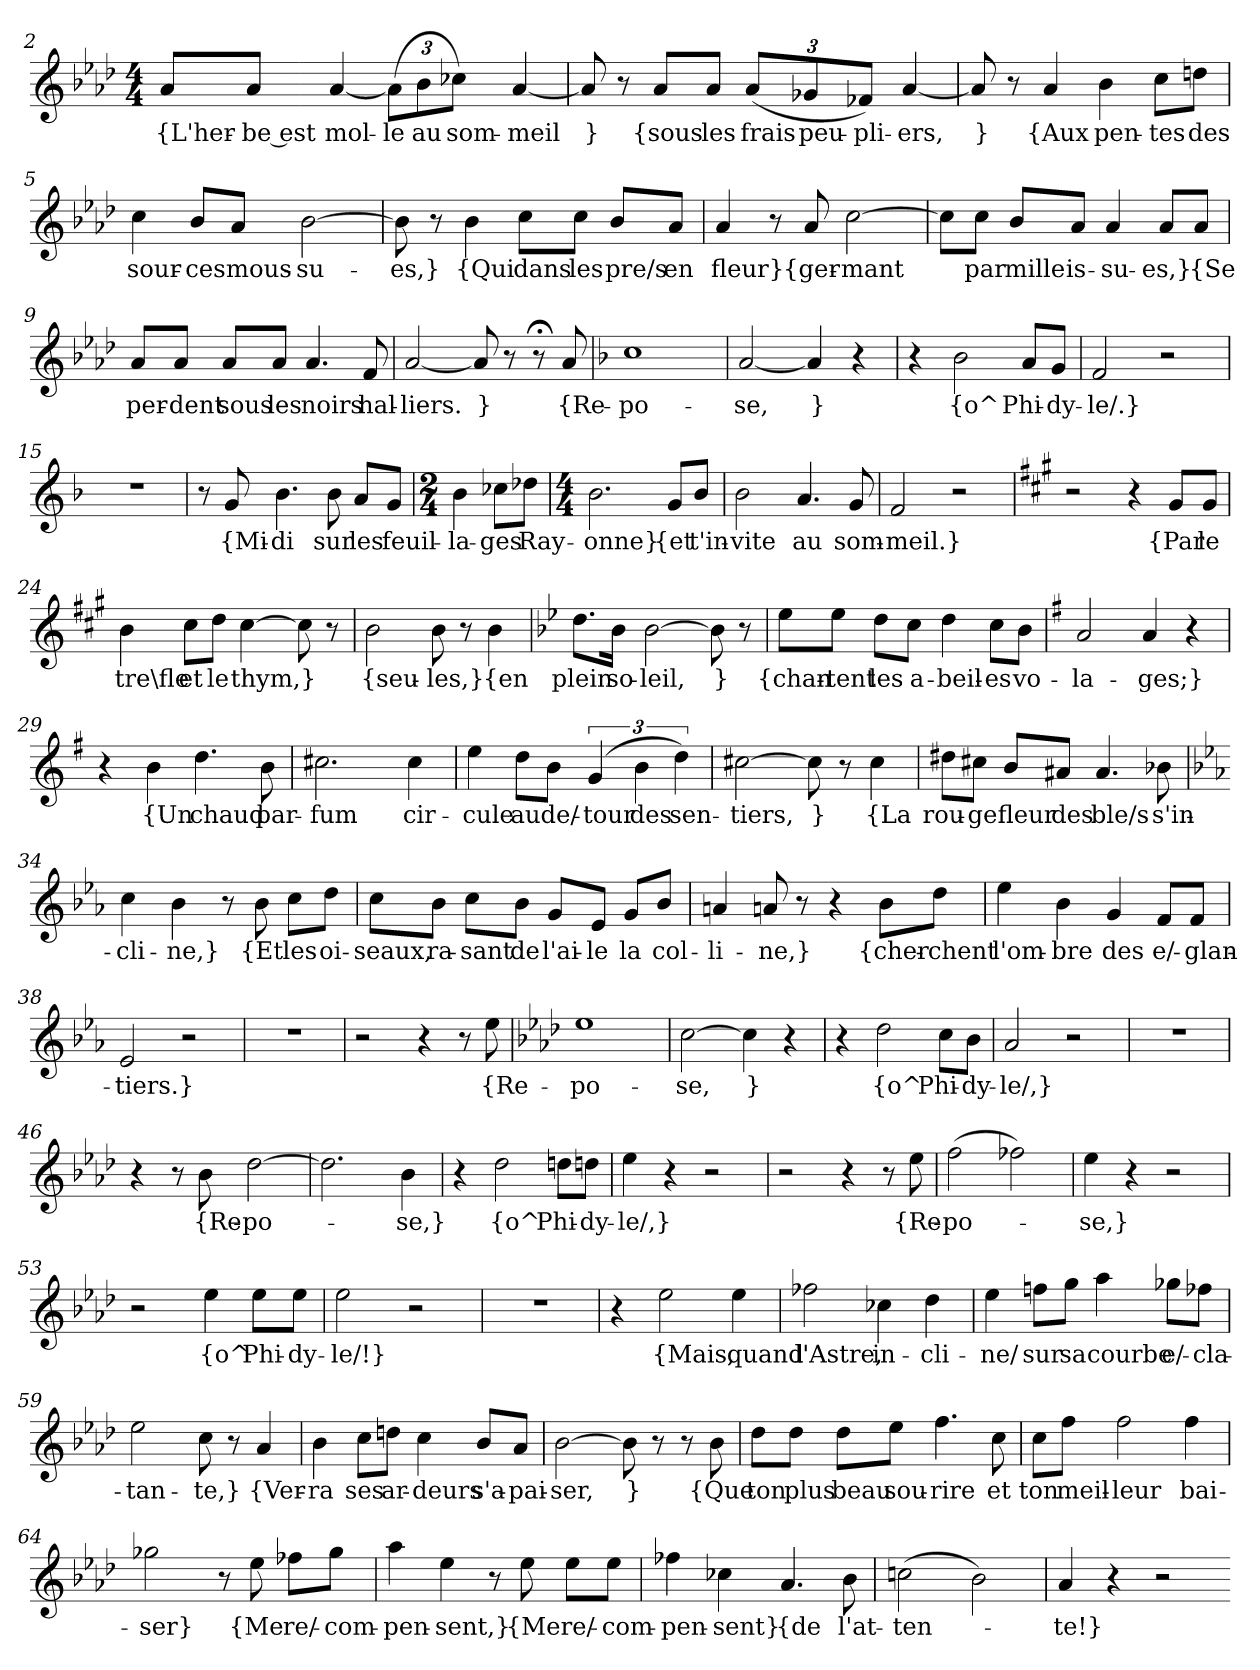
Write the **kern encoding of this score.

**kern	**text
*part1	*part1
*staff1	*staff1
*clefG2	*
*k[b-e-a-d-]	*
*M4/4	*
=2	=2
8a-/L	{L'her-
8a-/J	-be est
[4a-	mol-
(12a-\L]	-le
12b-\	au
12cc-X\J)	som-
[4a-	-meil
=3	=3
8a-]	}
8r	.
8a-/L	{sous
8a-/J	les
(12a-/L	frais
12g-X/	peu-
12f-X/J)	-pli-
[4a-	-ers,
=4	=4
8a-]	}
8r	.
4a-	{Aux
4b-	pen-
8cc\L	-tes
8ddn\J	des
=5	=5
4cc	sour-
8b-/L	-ces
8a-/J	mous-
[2b-	-su-
=6	=6
8b-]	-es,}
8r	.
4b-	{Qui
8cc\L	dans
8cc\J	les
8b-/L	pre/s
8a-/J	en
=7	=7
4a-	fleur}
8r	.
8a-	{ger-
[2cc	-mant
=8	=8
8cc\L]	.
8cc\J	par
8b-/L	mille
8a-/J	is-
4a-	-su-
8a-/L	-es,}
8a-/J	{Se
=9	=9
8a-/L	per-
8a-/J	-dent
8a-/L	sous
8a-/J	les
4.a-	noirs
8f	hal-
=10	=10
[2a-	-liers.
8a-]	}
8r	.
8r;<	.
8a-	{Re-
=11	=11
*k[b-]	*
1cc	-po-
=12	=12
[2a	-se,
4a]	}
4r	.
=13	=13
4r	.
2b-	{o^
8a/L	Phi-
8g/J	-dy-
=14	=14
2f	-le/.}
2r	.
=15	=15
1r	.
=16	=16
8r	.
8g	{Mi-
4.b-	-di
8b-	sur
8a/L	les
8g/J	feuil-
=17	=17
*M2/4	*
4b-	-la-
8cc-X\L	-ges
8dd-X\J	Ray-
=18	=18
*M4/4	*
2.b-	-onne}
8g/L	{et
8b-/J	t'in-
=19	=19
2b-	-vite
4.a	au
8g	som-
=20	=20
2f	-meil.}
2r	.
=23	=23
*k[f#c#g#]	*
2r	.
4r	.
8g#/L	{Par
8g#/J	le
=24	=24
4b	tre\fle
8cc#\L	et
8dd\J	le
[4cc#	thym,
8cc#]	}
8r	.
=25	=25
2b	{seu-
8b	-les,}
8r	.
4b	{en
=26	=26
*k[b-e-]	*
8.dd\L	plein
16b-\Jk	so-
[2b-	-leil,
8b-]	}
8r	.
=27	=27
8ee-\L	{chan-
8ee-\J	-tent
8dd\L	les
8cc\J	a-
4dd	-beil-
8cc\L	-es
8b-\J	vo-
=28	=28
*k[f#]	*
2a	-la-
4a	-ges;}
4r	.
=29	=29
4r	.
4b	{Un
4.dd	chaud
8b	par-
=30	=30
2.cc#X	-fum
4cc#	cir-
=31	=31
4ee	-cule
8dd\L	au
8b\J	de/-
(6g	-tour
6b	des
6dd)	sen-
=32	=32
[2cc#X	-tiers,
8cc#]	}
8r	.
4cc#	{La
=33	=33
8dd#X\L	rou-
8cc#X\J	-ge
8b/L	fleur
8a#X/J	des
4.a#	ble/s
8b-X	s'in-
=34	=34
*k[b-e-a-]	*
4cc	-cli-
4b-	-ne,}
8r	.
8b-	{Et
8cc\L	les
8dd\J	oi-
=35	=35
8cc\L	-seaux,
8b-\J	ra-
8cc\L	-sant
8b-\J	de
8g/L	l'ai-
8e-/J	-le
8g/L	la
8b-/J	col-
=36	=36
4an	-li-
8an	-ne,}
8r	.
4r	.
8b-\L	{cher-
8dd\J	-chent
=37	=37
4ee-	l'om-
4b-	-bre
4g	des
8f/L	e/-
8f/J	-glan-
=38	=38
2e-	-tiers.}
2r	.
=39	=39
1r	.
=40	=40
2r	.
4r	.
8r	.
8ee-	{Re-
=41	=41
*k[b-e-a-d-]	*
1ee-	-po-
=42	=42
[2cc	-se,
4cc]	}
4r	.
=43	=43
4r	.
2dd-	{o^
8cc\L	Phi-
8b-\J	-dy-
=44	=44
2a-	-le/,}
2r	.
=45	=45
1r	.
=46	=46
4r	.
8r	.
8b-	{Re-
[2dd-	-po-
=47	=47
2.dd-]	.
4b-	-se,}
=48	=48
4r	.
2dd-	{o^
8ddn\L	Phi-
8ddn\J	-dy-
=49	=49
4ee-	-le/,}
4r	.
2r	.
=50	=50
2r	.
4r	.
8r	.
8ee-	{Re-
=51	=51
(2ff	-po-
2ff-X)	.
=52	=52
4ee-	-se,}
4r	.
2r	.
=53	=53
2r	.
4ee-	{o^
8ee-\L	Phi-
8ee-\J	-dy-
=54	=54
2ee-	-le/!}
2r	.
=55	=55
1r	.
=56	=56
4r	.
2ee-	{Mais,
4ee-	quand
=57	=57
2ff-X	l'Astre,
4cc-X	in-
4dd-	-cli-
=58	=58
4ee-	-ne/
8ffn\L	sur
8gg\J	sa
4aa-	courbe
8gg-X\L	e/-
8ff-X\J	-cla-
=59	=59
2ee-	-tan-
8cc	-te,}
8r	.
4a-	{Ver-
=60	=60
4b-	-ra
8cc\L	ses
8ddn\J	ar-
4cc	-deurs
8b-/L	s'a-
8a-/J	-pai-
=61	=61
[2b-	-ser,
8b-]	}
8r	.
8r	.
8b-	{Que
=62	=62
8dd-\L	ton
8dd-\J	plus
8dd-\L	beau
8ee-\J	sou-
4.ff	-rire
8cc	et
=63	=63
8cc\L	ton
8ff\J	meil-
2ff	-leur
4ff	bai-
=64	=64
2gg-X	-ser}
8r	.
8ee-	{Me
8ff-X\L	re/-
8gg-\J	-com-
=65	=65
4aa-	-pen-
4ee-	-sent,}
8r	.
8ee-	{Me
8ee-\L	re/-
8ee-\J	-com-
=66	=66
4ff-X	-pen-
4cc-X	-sent}
4.a-	{de
8b-	l'at-
=67	=67
(2ccn	-ten-
2b-)	.
=68	=68
4a-	-te!}
4r	.
2r	.
=-	=-
*-	*-
